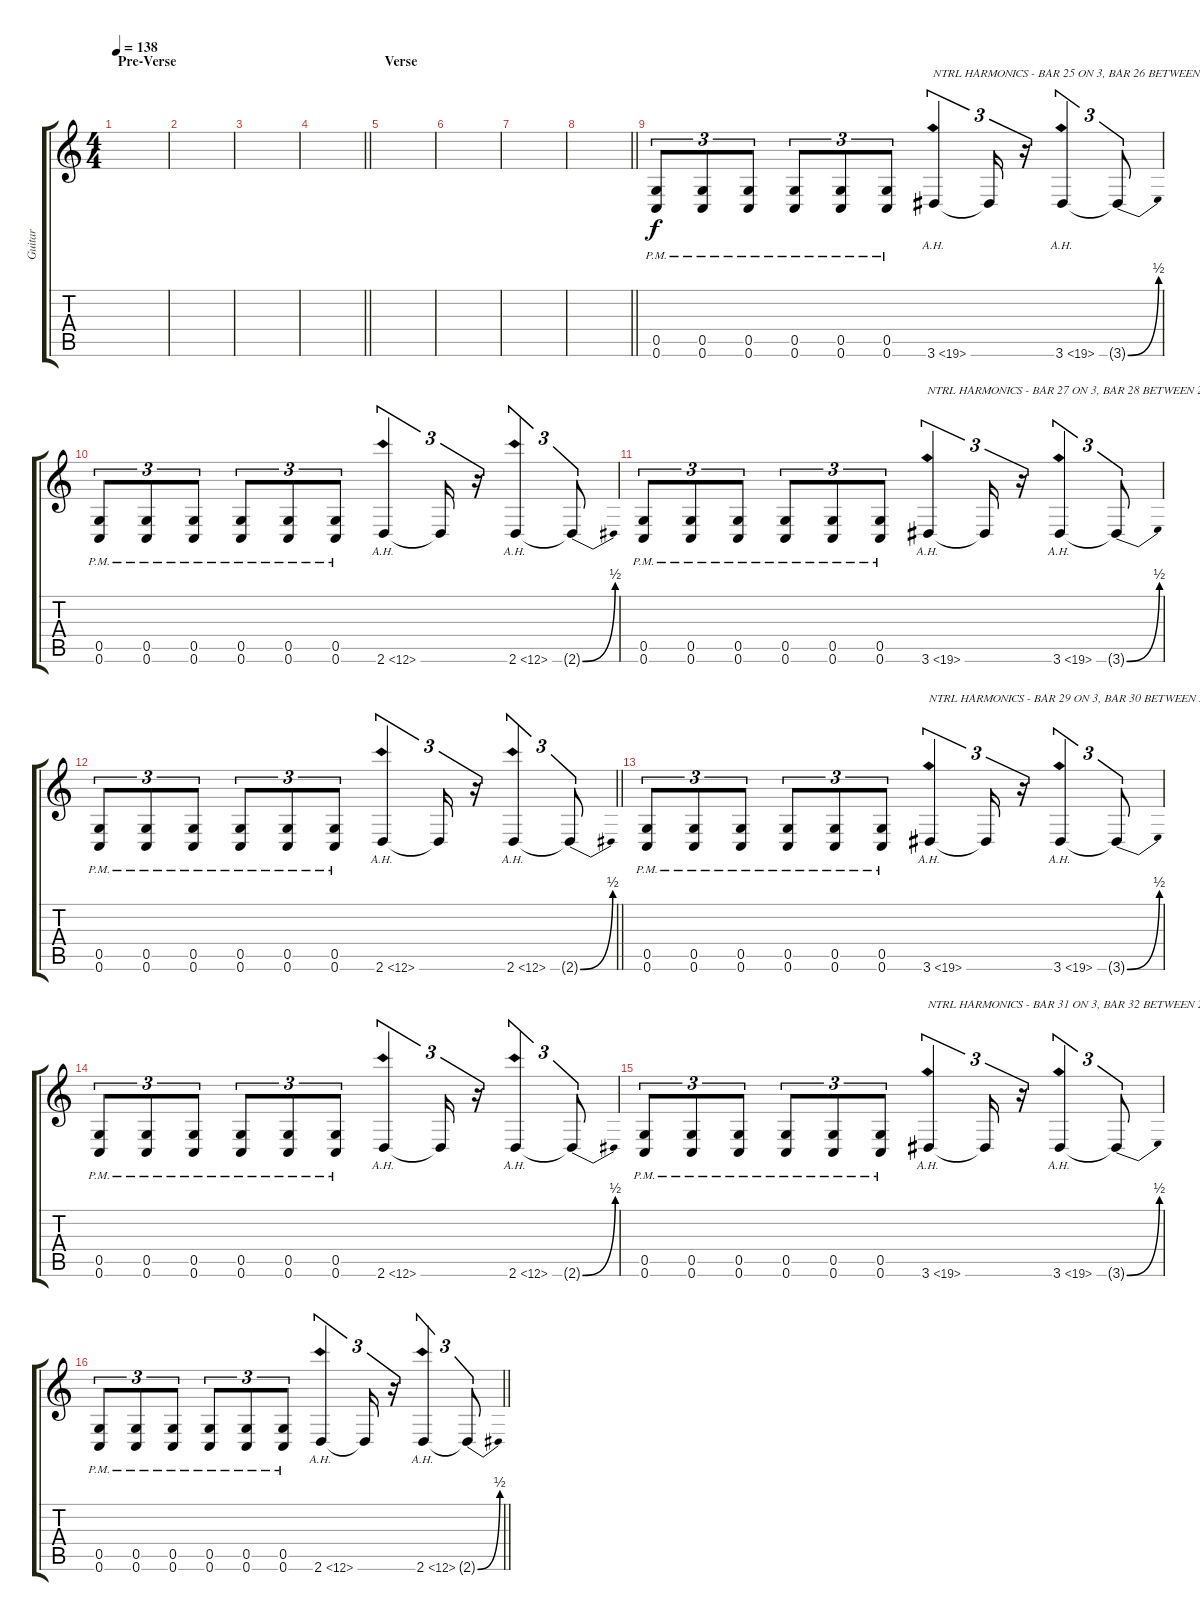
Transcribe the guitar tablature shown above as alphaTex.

\track ("Guitar" "Guitar") {instrument distortionguitar}
\staff {score tabs}
\tuning (D4 A3 F3 C3 G2 C2) {hide}
\ts (4 4)
\section ("" "Pre-Verse")
\tempo 138
\clef g2
\ks c
|
|
|
\barLineRight lightlight
|
\section ("" "Verse")
|
|
|
\barLineRight lightlight
|
\section ("" "")
(0.5{pm} 0.6{pm}).8{tu (3 2)} (0.5{pm} 0.6{pm}).8{tu (3 2)} (0.5{pm} 0.6{pm}).8{tu (3 2)} (0.5{pm} 0.6{pm}).8{tu (3 2)} (0.5{pm} 0.6{pm}).8{tu (3 2)} (0.5{pm} 0.6{pm}).8{tu (3 2)} 3.6{ah 16}.4{tu (3 2) txt "NTRL HARMONICS - BAR 25 ON 3, BAR 26 BETWEEN 2 & 3"} 3.6{t}.16{tu (3 2)} r.16{tu (3 2)} 3.6{ah 16}.4{tu (3 2)} 3.6{be (bend 0 0 60 2) t}.8{tu (3 2)} |
(0.5{pm} 0.6{pm}).8{tu (3 2)} (0.5{pm} 0.6{pm}).8{tu (3 2)} (0.5{pm} 0.6{pm}).8{tu (3 2)} (0.5{pm} 0.6{pm}).8{tu (3 2)} (0.5{pm} 0.6{pm}).8{tu (3 2)} (0.5{pm} 0.6{pm}).8{tu (3 2)} 2.6{ah 10}.4{tu (3 2)} 2.6{t}.16{tu (3 2)} r.16{tu (3 2)} 2.6{ah 10}.4{tu (3 2)} 2.6{be (bend 0 0 60 2) t}.8{tu (3 2)} |
(0.5{pm} 0.6{pm}).8{tu (3 2)} (0.5{pm} 0.6{pm}).8{tu (3 2)} (0.5{pm} 0.6{pm}).8{tu (3 2)} (0.5{pm} 0.6{pm}).8{tu (3 2)} (0.5{pm} 0.6{pm}).8{tu (3 2)} (0.5{pm} 0.6{pm}).8{tu (3 2)} 3.6{ah 16}.4{tu (3 2) txt "NTRL HARMONICS - BAR 27 ON 3, BAR 28 BETWEEN 2 & 3"} 3.6{t}.16{tu (3 2)} r.16{tu (3 2)} 3.6{ah 16}.4{tu (3 2)} 3.6{be (bend 0 0 60 2) t}.8{tu (3 2)} |
\barLineRight lightlight
(0.5{pm} 0.6{pm}).8{tu (3 2)} (0.5{pm} 0.6{pm}).8{tu (3 2)} (0.5{pm} 0.6{pm}).8{tu (3 2)} (0.5{pm} 0.6{pm}).8{tu (3 2)} (0.5{pm} 0.6{pm}).8{tu (3 2)} (0.5{pm} 0.6{pm}).8{tu (3 2)} 2.6{ah 10}.4{tu (3 2)} 2.6{t}.16{tu (3 2)} r.16{tu (3 2)} 2.6{ah 10}.4{tu (3 2)} 2.6{be (bend 0 0 60 2) t}.8{tu (3 2)} |
\section ("" "")
(0.5{pm} 0.6{pm}).8{tu (3 2)} (0.5{pm} 0.6{pm}).8{tu (3 2)} (0.5{pm} 0.6{pm}).8{tu (3 2)} (0.5{pm} 0.6{pm}).8{tu (3 2)} (0.5{pm} 0.6{pm}).8{tu (3 2)} (0.5{pm} 0.6{pm}).8{tu (3 2)} 3.6{ah 16}.4{tu (3 2) txt "NTRL HARMONICS - BAR 29 ON 3, BAR 30 BETWEEN 2 & 3"} 3.6{t}.16{tu (3 2)} r.16{tu (3 2)} 3.6{ah 16}.4{tu (3 2)} 3.6{be (bend 0 0 60 2) t}.8{tu (3 2)} |
(0.5{pm} 0.6{pm}).8{tu (3 2)} (0.5{pm} 0.6{pm}).8{tu (3 2)} (0.5{pm} 0.6{pm}).8{tu (3 2)} (0.5{pm} 0.6{pm}).8{tu (3 2)} (0.5{pm} 0.6{pm}).8{tu (3 2)} (0.5{pm} 0.6{pm}).8{tu (3 2)} 2.6{ah 10}.4{tu (3 2)} 2.6{t}.16{tu (3 2)} r.16{tu (3 2)} 2.6{ah 10}.4{tu (3 2)} 2.6{be (bend 0 0 60 2) t}.8{tu (3 2)} |
(0.5{pm} 0.6{pm}).8{tu (3 2)} (0.5{pm} 0.6{pm}).8{tu (3 2)} (0.5{pm} 0.6{pm}).8{tu (3 2)} (0.5{pm} 0.6{pm}).8{tu (3 2)} (0.5{pm} 0.6{pm}).8{tu (3 2)} (0.5{pm} 0.6{pm}).8{tu (3 2)} 3.6{ah 16}.4{tu (3 2) txt "NTRL HARMONICS - BAR 31 ON 3, BAR 32 BETWEEN 2 & 3"} 3.6{t}.16{tu (3 2)} r.16{tu (3 2)} 3.6{ah 16}.4{tu (3 2)} 3.6{be (bend 0 0 60 2) t}.8{tu (3 2)} |
\barLineRight lightlight
(0.5{pm} 0.6{pm}).8{tu (3 2)} (0.5{pm} 0.6{pm}).8{tu (3 2)} (0.5{pm} 0.6{pm}).8{tu (3 2)} (0.5{pm} 0.6{pm}).8{tu (3 2)} (0.5{pm} 0.6{pm}).8{tu (3 2)} (0.5{pm} 0.6{pm}).8{tu (3 2)} 2.6{ah 10}.4{tu (3 2)} 2.6{t}.16{tu (3 2)} r.16{tu (3 2)} 2.6{ah 10}.4{tu (3 2)} 2.6{be (bend 0 0 60 2) t}.8{tu (3 2)}
